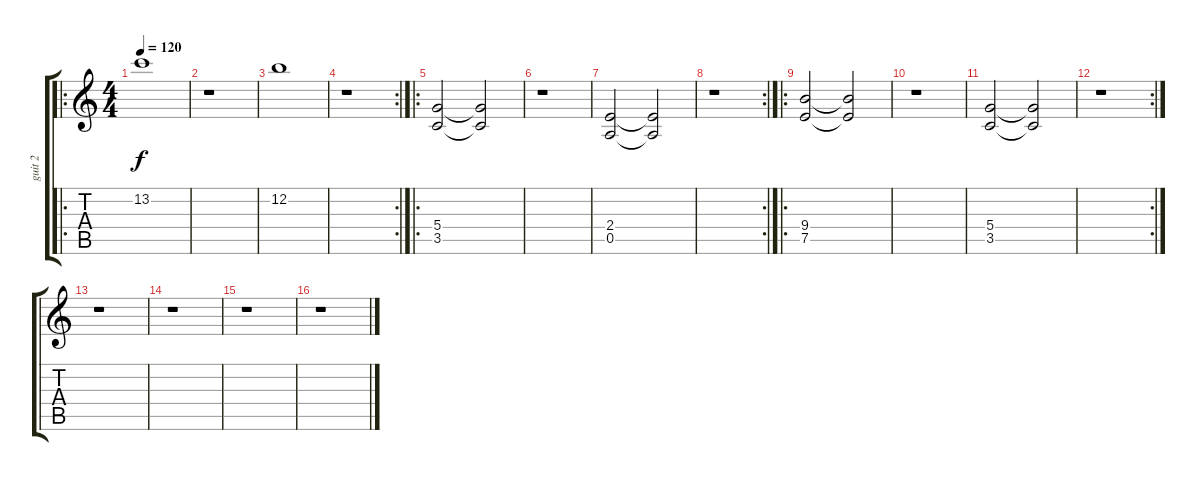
\track ("guit 2" "guit 2") {instrument overdrivenguitar}
\staff {score tabs}
\tuning (E4 B3 G3 D3 A2 E2) {hide}
\ro
\ts (4 4)
\tempo 120
\clef g2
\ks c
13.2.1{dy f instrument overdrivenguitar} |
r.1 |
12.2.1 |
\rc 2
r.1 |
\ro
(5.4 3.5).2 (5.4{t} 3.5{t}).2 |
r.1 |
(2.4 0.5).2 (2.4{t} 0.5{t}).2 |
\rc 2
r.1 |
\ro
(9.4 7.5).2 (9.4{t} 7.5{t}).2 |
r.1 |
(5.4 3.5).2 (5.4{t} 3.5{t}).2 |
\rc 2
r.1 |
r.1 |
r.1 |
r.1 |
r.1
